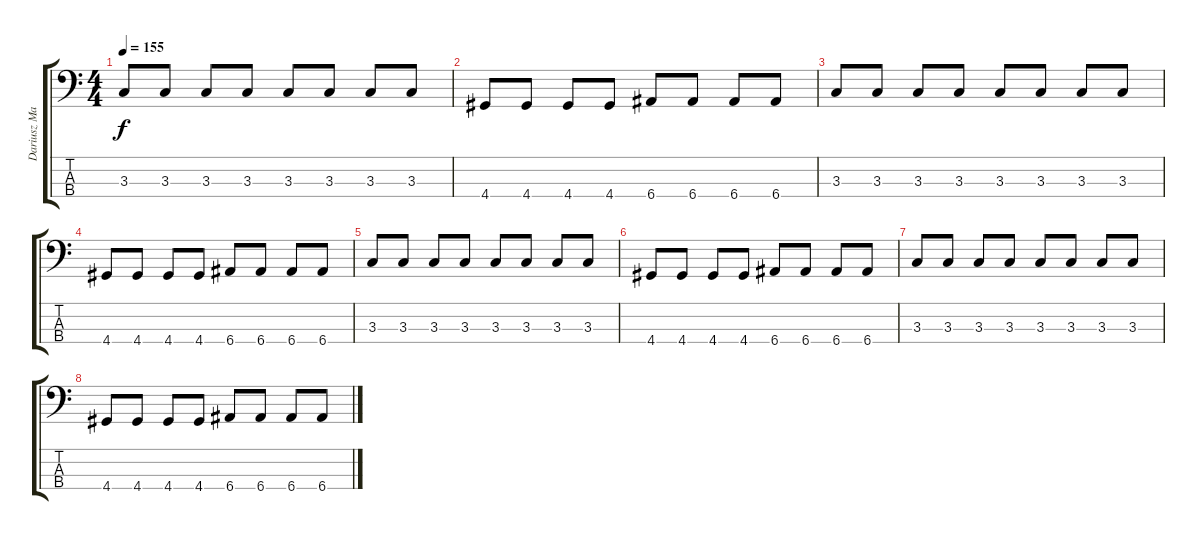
\track ("Dariusz Malinowski" "Dariusz Ma") {instrument electricbasspick}
\staff {score tabs}
\tuning (G2 D2 A1 E1) {hide}
\ts (4 4)
\tempo 155
\clef f4
\ks c
3.3.8{dy f} 3.3.8 3.3.8 3.3.8 3.3.8 3.3.8 3.3.8 3.3.8 |
4.4.8 4.4.8 4.4.8 4.4.8 6.4.8 6.4.8 6.4.8 6.4.8 |
3.3.8 3.3.8 3.3.8 3.3.8 3.3.8 3.3.8 3.3.8 3.3.8 |
4.4.8 4.4.8 4.4.8 4.4.8 6.4.8 6.4.8 6.4.8 6.4.8 |
3.3.8 3.3.8 3.3.8 3.3.8 3.3.8 3.3.8 3.3.8 3.3.8 |
4.4.8 4.4.8 4.4.8 4.4.8 6.4.8 6.4.8 6.4.8 6.4.8 |
3.3.8 3.3.8 3.3.8 3.3.8 3.3.8 3.3.8 3.3.8 3.3.8 |
4.4.8 4.4.8 4.4.8 4.4.8 6.4.8 6.4.8 6.4.8 6.4.8
